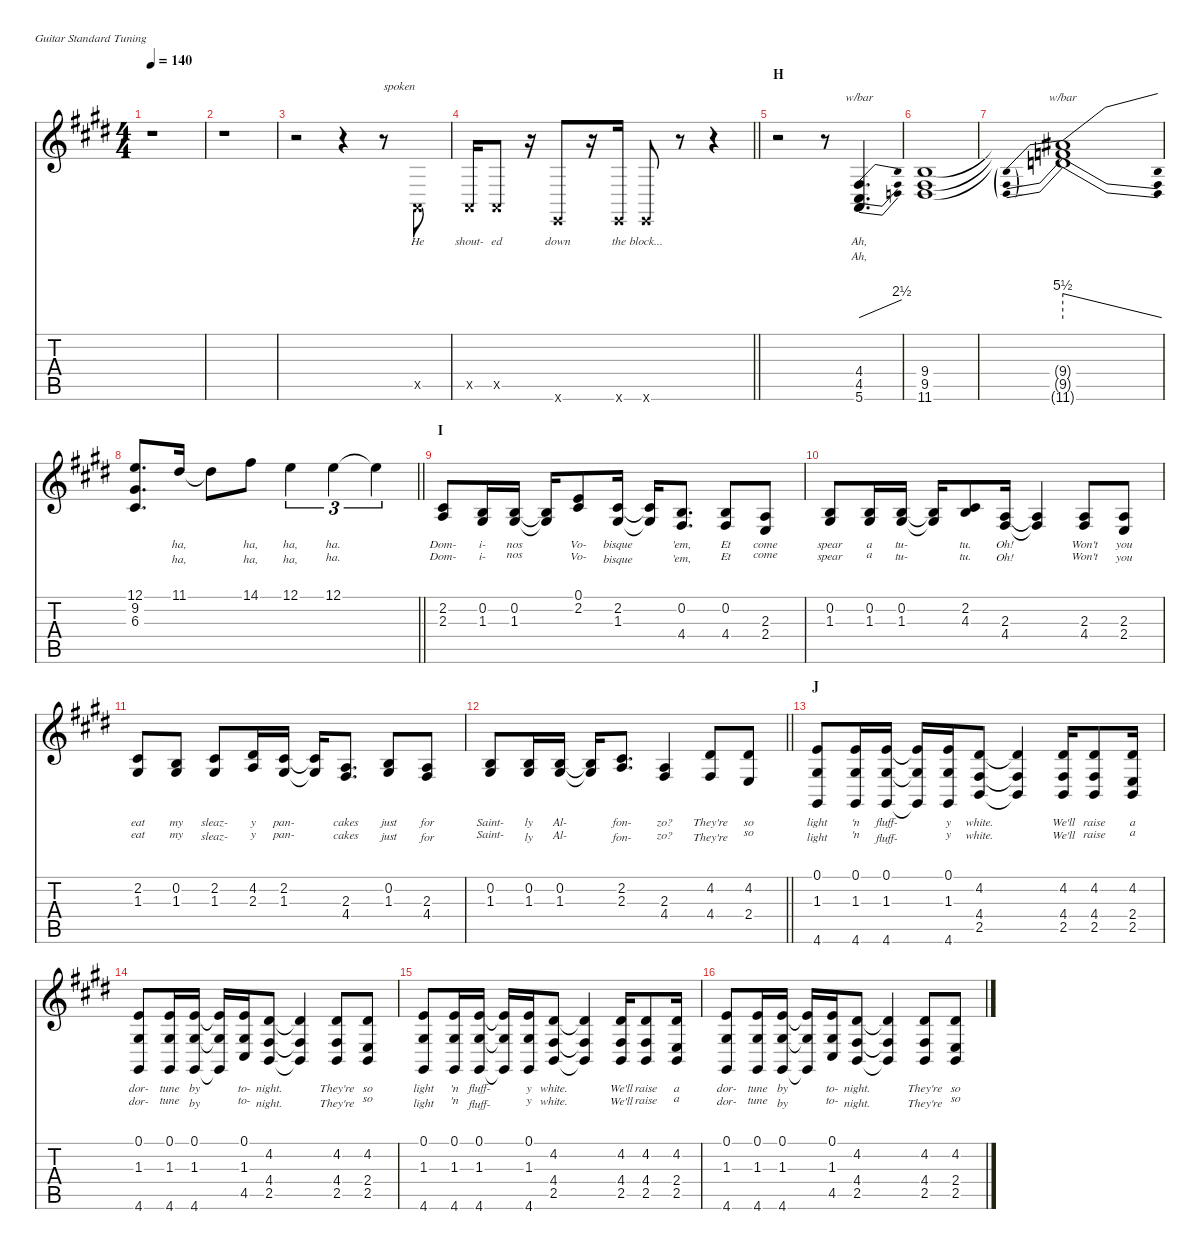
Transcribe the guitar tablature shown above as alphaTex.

\defaultSystemsLayout 4
\hideDynamics
\bracketExtendMode nobrackets
\singleTrackTrackNamePolicy hidden
\multiTrackTrackNamePolicy hidden
\firstSystemTrackNameMode fullname
\firstSystemTrackNameOrientation horizontal
\otherSystemsTrackNameOrientation horizontal
\track ("Vocals" "led.synth.") {instrument lead6voice}
\staff {score tabs}
\tuning (E4 B3 G3 D3 A2 E2)
\ts (4 4)
\tempo 140
\clef g2
\ks e
r.1{dy f beam Down} |
r.1{beam Down} |
r.2{beam Down} r.4{beam Down} r.8{txt "spoken" beam Down} 0.5{x acc forcenatural}.8{lyrics (0 "He") lyrics (1 " ") lyrics (2 "") lyrics (3 "") lyrics (4 "") beam Up} |
\barLineRight lightlight
0.5{x acc forcenatural}.16{lyrics (0 "shout-") lyrics (1 " ") lyrics (2 "") lyrics (3 "") lyrics (4 "") beam Up} 0.5{x acc forcenatural}.8{lyrics (0 "ed") lyrics (1 " ") lyrics (2 "") lyrics (3 "") lyrics (4 "") beam Up} r.16{beam Up} 0.6{x acc forcenatural}.8{lyrics (0 "down") lyrics (1 " ") lyrics (2 "") lyrics (3 "") lyrics (4 "") beam Up} r.16{beam Up} 0.6{x acc forcenatural}.16{lyrics (0 "the") lyrics (1 " ") lyrics (2 "") lyrics (3 "") lyrics (4 "") beam Up} 0.6{x acc forcenatural}.8{lyrics (0 "block...") lyrics (1 "") lyrics (2 "") lyrics (3 "") lyrics (4 "") beam Up} r.8{beam Up} r.4{beam Up} |
\section ("" "H")
r.2{beam Down} r.8{beam Down} (4.4{acc #} 4.5{acc #} 5.6{acc forcenatural}).4{d tbe (dive default 0 0 60 10) lyrics (0 "Ah,") lyrics (1 "Ah,") lyrics (2 "") lyrics (3 "") lyrics (4 "") dy mf beam Up} |
(9.4{acc forcenatural} 9.5{acc #} 11.6{acc #}).1{lyrics (0 " ") lyrics (1 " ") lyrics (2 "") lyrics (3 "") lyrics (4 "") beam Up} |
(9.4{t} 9.5{t} 11.6{t}).1{tbe (predivedive default 0 22 60 0) dy f beam Up} |
\barLineRight lightlight
(12.1{acc forcenatural} 9.2{acc #} 6.3{acc #}).8{d lyrics (0 " ") lyrics (1 " ") lyrics (2 "") lyrics (3 "") lyrics (4 "") dy mf beam Up} 11.1{acc #}.16{lyrics (0 "ha,") lyrics (1 "ha,") lyrics (2 "") lyrics (3 "") lyrics (4 "") beam Up} 11.1{t acc #}.8{dy f beam Down} 14.1{acc #}.8{lyrics (0 "ha,") lyrics (1 "ha,") lyrics (2 "") lyrics (3 "") lyrics (4 "") dy mf beam Down} 12.1{acc forcenatural}.4{tu (3 2) lyrics (0 "ha,") lyrics (1 "ha,") lyrics (2 "") lyrics (3 "") lyrics (4 "") beam Down} 12.1{acc forcenatural}.4{tu (3 2) lyrics (0 "ha.") lyrics (1 "ha.") lyrics (2 "") lyrics (3 "") lyrics (4 "") beam Down} 12.1{t acc forcenatural}.4{tu (3 2) dy f beam Down} |
\section ("" "I")
(2.2{acc #} 2.3{acc forcenatural}).8{lyrics (0 "Dom-") lyrics (1 "Dom-") lyrics (2 "") lyrics (3 "") lyrics (4 "") dy mf beam Up} (0.2{acc forcenatural} 1.3{acc #}).16{lyrics (0 "i-") lyrics (1 "i-") lyrics (2 "") lyrics (3 "") lyrics (4 "") beam Up} (0.2{acc forcenatural} 1.3{acc #}).16{lyrics (0 "nos") lyrics (1 "nos") lyrics (2 "") lyrics (3 "") lyrics (4 "") beam Up} (0.2{t acc forcenatural} 1.3{t acc #}).16{dy f beam Up} (0.1{acc forcenatural} 2.2{acc #}).8{lyrics (0 "Vo-") lyrics (1 "Vo-") lyrics (2 "") lyrics (3 "") lyrics (4 "") dy mf beam Up} (2.2{acc #} 1.3{acc #}).16{lyrics (0 "bisque") lyrics (1 "bisque") lyrics (2 "") lyrics (3 "") lyrics (4 "") beam Up} (2.2{t acc #} 1.3{t acc #}).16{dy f beam Up} (0.2{acc forcenatural} 4.4{acc #}).8{d lyrics (0 "'em,") lyrics (1 "'em,") lyrics (2 "") lyrics (3 "") lyrics (4 "") dy mf beam Up} (0.2{acc forcenatural} 4.4{acc #}).8{lyrics (0 "Et") lyrics (1 "Et") lyrics (2 "") lyrics (3 "") lyrics (4 "") beam Up} (2.3{acc forcenatural} 2.4{acc forcenatural}).8{lyrics (0 "come") lyrics (1 "come") lyrics (2 "") lyrics (3 "") lyrics (4 "") beam Up} |
(0.2{acc forcenatural} 1.3{acc #}).8{lyrics (0 "spear") lyrics (1 "spear") lyrics (2 "") lyrics (3 "") lyrics (4 "") beam Up} (0.2{acc forcenatural} 1.3{acc #}).16{lyrics (0 "a") lyrics (1 "a") lyrics (2 "") lyrics (3 "") lyrics (4 "") beam Up} (0.2{acc forcenatural} 1.3{acc #}).16{lyrics (0 "tu-") lyrics (1 "tu-") lyrics (2 "") lyrics (3 "") lyrics (4 "") beam Up} (0.2{t acc forcenatural} 1.3{t acc #}).16{dy f beam Up} (2.2{acc #} 4.3{acc forcenatural}).8{lyrics (0 "tu.") lyrics (1 "tu.") lyrics (2 "") lyrics (3 "") lyrics (4 "") dy mf beam Up} (2.3{acc forcenatural} 4.4{acc #}).16{lyrics (0 "Oh!") lyrics (1 "Oh!") lyrics (2 "") lyrics (3 "") lyrics (4 "") beam Up} (2.3{t acc forcenatural} 4.4{t acc #}).4{dy f beam Up} (2.3{acc forcenatural} 4.4{acc #}).8{lyrics (0 "Won't") lyrics (1 "Won't") lyrics (2 "") lyrics (3 "") lyrics (4 "") dy mf beam Up} (2.3{acc forcenatural} 2.4{acc forcenatural}).8{lyrics (0 "you") lyrics (1 "you") lyrics (2 "") lyrics (3 "") lyrics (4 "") beam Up} |
(2.2{acc #} 1.3{acc #}).8{lyrics (0 "eat") lyrics (1 "eat") lyrics (2 "") lyrics (3 "") lyrics (4 "") beam Up} (0.2{acc forcenatural} 1.3{acc #}).8{lyrics (0 "my") lyrics (1 "my") lyrics (2 "") lyrics (3 "") lyrics (4 "") beam Up} (2.2{acc #} 1.3{acc #}).8{lyrics (0 "sleaz-") lyrics (1 "sleaz-") lyrics (2 "") lyrics (3 "") lyrics (4 "") beam Up} (4.2{acc #} 2.3{acc forcenatural}).16{lyrics (0 "y") lyrics (1 "y") lyrics (2 "") lyrics (3 "") lyrics (4 "") beam Up} (2.2{acc #} 1.3{acc #}).16{lyrics (0 "pan-") lyrics (1 "pan-") lyrics (2 "") lyrics (3 "") lyrics (4 "") beam Up} (2.2{t acc #} 1.3{t acc #}).16{dy f beam Up} (2.3{acc forcenatural} 4.4{acc #}).8{d lyrics (0 "cakes") lyrics (1 "cakes") lyrics (2 "") lyrics (3 "") lyrics (4 "") dy mf beam Up} (0.2{acc forcenatural} 1.3{acc #}).8{lyrics (0 "just") lyrics (1 "just") lyrics (2 "") lyrics (3 "") lyrics (4 "") beam Up} (2.3{acc forcenatural} 4.4{acc #}).8{lyrics (0 "for") lyrics (1 "for") lyrics (2 "") lyrics (3 "") lyrics (4 "") beam Up} |
\barLineRight lightlight
(0.2{acc forcenatural} 1.3{acc #}).8{lyrics (0 "Saint-") lyrics (1 "Saint-") lyrics (2 "") lyrics (3 "") lyrics (4 "") beam Up} (0.2{acc forcenatural} 1.3{acc #}).16{lyrics (0 "ly") lyrics (1 "ly") lyrics (2 "") lyrics (3 "") lyrics (4 "") beam Up} (0.2{acc forcenatural} 1.3{acc #}).16{lyrics (0 "Al-") lyrics (1 "Al-") lyrics (2 "") lyrics (3 "") lyrics (4 "") beam Up} (0.2{t acc forcenatural} 1.3{t acc #}).16{dy f beam Up} (2.2{acc #} 2.3{acc forcenatural}).8{d lyrics (0 "fon-") lyrics (1 "fon-") lyrics (2 "") lyrics (3 "") lyrics (4 "") dy mf beam Up} (2.3{acc forcenatural} 4.4{acc #}).4{lyrics (0 "zo?") lyrics (1 "zo?") lyrics (2 "") lyrics (3 "") lyrics (4 "") beam Up} (4.2{acc #} 4.4{acc #}).8{lyrics (0 "They're") lyrics (1 "They're") lyrics (2 "") lyrics (3 "") lyrics (4 "") dy fff beam Up} (4.2{acc #} 2.4{acc forcenatural}).8{lyrics (0 "so") lyrics (1 "so") lyrics (2 "") lyrics (3 "") lyrics (4 "") beam Up} |
\section ("" "J")
(0.1{acc forcenatural} 1.3{acc #} 4.6{acc #}).8{lyrics (0 "light") lyrics (1 "light") lyrics (2 "") lyrics (3 "") lyrics (4 "") beam Up} (0.1{acc forcenatural} 1.3{acc #} 4.6{acc #}).16{lyrics (0 "'n") lyrics (1 "'n") lyrics (2 "") lyrics (3 "") lyrics (4 "") beam Up} (0.1{acc forcenatural} 1.3{acc #} 4.6{acc #}).16{lyrics (0 "fluff-") lyrics (1 "fluff-") lyrics (2 "") lyrics (3 "") lyrics (4 "") beam Up} (0.1{t acc forcenatural} 1.3{t acc #} 4.6{t acc #}).16{dy f beam Up} (0.1{acc forcenatural} 1.3{acc #} 4.6{acc #}).16{lyrics (0 "y") lyrics (1 "y") lyrics (2 "") lyrics (3 "") lyrics (4 "") dy fff beam Up} (4.2{acc #} 4.4{acc #} 2.5{acc forcenatural}).8{lyrics (0 "white.") lyrics (1 "white.") lyrics (2 "") lyrics (3 "") lyrics (4 "") beam Up} (4.2{t acc #} 4.4{t acc #} 2.5{t acc forcenatural}).4{dy f beam Up} (4.2{acc #} 4.4{acc #} 2.5{acc forcenatural}).16{lyrics (0 "We'll") lyrics (1 "We'll") lyrics (2 "") lyrics (3 "") lyrics (4 "") dy fff beam Up} (4.2{acc #} 4.4{acc #} 2.5{acc forcenatural}).8{lyrics (0 "raise") lyrics (1 "raise") lyrics (2 "") lyrics (3 "") lyrics (4 "") beam Up} (4.2{acc #} 2.4{acc forcenatural} 2.5{acc forcenatural}).16{lyrics (0 "a") lyrics (1 "a") lyrics (2 "") lyrics (3 "") lyrics (4 "") beam Up} |
(0.1{acc forcenatural} 1.3{acc #} 4.6{acc #}).8{lyrics (0 "dor-") lyrics (1 "dor-") lyrics (2 "") lyrics (3 "") lyrics (4 "") beam Up} (0.1{acc forcenatural} 1.3{acc #} 4.6{acc #}).16{lyrics (0 "tune") lyrics (1 "tune") lyrics (2 "") lyrics (3 "") lyrics (4 "") beam Up} (0.1{acc forcenatural} 1.3{acc #} 4.6{acc #}).16{lyrics (0 "by") lyrics (1 "by") lyrics (2 "") lyrics (3 "") lyrics (4 "") beam Up} (0.1{t acc forcenatural} 1.3{t acc #} 4.6{t acc #}).16{dy f beam Up} (0.1{acc forcenatural} 1.3{acc #} 4.5{acc #}).16{lyrics (0 "to-") lyrics (1 "to-") lyrics (2 "") lyrics (3 "") lyrics (4 "") dy fff beam Up} (4.2{acc #} 4.4{acc #} 2.5{acc forcenatural}).8{lyrics (0 "night.") lyrics (1 "night.") lyrics (2 "") lyrics (3 "") lyrics (4 "") beam Up} (4.2{t acc #} 4.4{t acc #} 2.5{t acc forcenatural}).4{dy f beam Up} (4.2{acc #} 4.4{acc #} 2.5{acc forcenatural}).8{lyrics (0 "They're") lyrics (1 "They're") lyrics (2 "") lyrics (3 "") lyrics (4 "") dy fff beam Up} (4.2{acc #} 2.4{acc forcenatural} 2.5{acc forcenatural}).8{lyrics (0 "so") lyrics (1 "so") lyrics (2 "") lyrics (3 "") lyrics (4 "") beam Up} |
(0.1{acc forcenatural} 1.3{acc #} 4.6{acc #}).8{lyrics (0 "light") lyrics (1 "light") lyrics (2 "") lyrics (3 "") lyrics (4 "") beam Up} (0.1{acc forcenatural} 1.3{acc #} 4.6{acc #}).16{lyrics (0 "'n") lyrics (1 "'n") lyrics (2 "") lyrics (3 "") lyrics (4 "") beam Up} (0.1{acc forcenatural} 1.3{acc #} 4.6{acc #}).16{lyrics (0 "fluff-") lyrics (1 "fluff-") lyrics (2 "") lyrics (3 "") lyrics (4 "") beam Up} (0.1{t acc forcenatural} 1.3{t acc #} 4.6{t acc #}).16{dy f beam Up} (0.1{acc forcenatural} 1.3{acc #} 4.6{acc #}).16{lyrics (0 "y") lyrics (1 "y") lyrics (2 "") lyrics (3 "") lyrics (4 "") dy fff beam Up} (4.2{acc #} 4.4{acc #} 2.5{acc forcenatural}).8{lyrics (0 "white.") lyrics (1 "white.") lyrics (2 "") lyrics (3 "") lyrics (4 "") beam Up} (4.2{t acc #} 4.4{t acc #} 2.5{t acc forcenatural}).4{dy f beam Up} (4.2{acc #} 4.4{acc #} 2.5{acc forcenatural}).16{lyrics (0 "We'll") lyrics (1 "We'll") lyrics (2 "") lyrics (3 "") lyrics (4 "") dy fff beam Up} (4.2{acc #} 4.4{acc #} 2.5{acc forcenatural}).8{lyrics (0 "raise") lyrics (1 "raise") lyrics (2 "") lyrics (3 "") lyrics (4 "") beam Up} (4.2{acc #} 2.4{acc forcenatural} 2.5{acc forcenatural}).16{lyrics (0 "a") lyrics (1 "a") lyrics (2 "") lyrics (3 "") lyrics (4 "") beam Up} |
(0.1{acc forcenatural} 1.3{acc #} 4.6{acc #}).8{lyrics (0 "dor-") lyrics (1 "dor-") lyrics (2 "") lyrics (3 "") lyrics (4 "") beam Up} (0.1{acc forcenatural} 1.3{acc #} 4.6{acc #}).16{lyrics (0 "tune") lyrics (1 "tune") lyrics (2 "") lyrics (3 "") lyrics (4 "") beam Up} (0.1{acc forcenatural} 1.3{acc #} 4.6{acc #}).16{lyrics (0 "by") lyrics (1 "by") lyrics (2 "") lyrics (3 "") lyrics (4 "") beam Up} (0.1{t acc forcenatural} 1.3{t acc #} 4.6{t acc #}).16{dy f beam Up} (0.1{acc forcenatural} 1.3{acc #} 4.5{acc #}).16{lyrics (0 "to-") lyrics (1 "to-") lyrics (2 "") lyrics (3 "") lyrics (4 "") dy fff beam Up} (4.2{acc #} 4.4{acc #} 2.5{acc forcenatural}).8{lyrics (0 "night.") lyrics (1 "night.") lyrics (2 "") lyrics (3 "") lyrics (4 "") beam Up} (4.2{t acc #} 4.4{t acc #} 2.5{t acc forcenatural}).4{dy f beam Up} (4.2{acc #} 4.4{acc #} 2.5{acc forcenatural}).8{lyrics (0 "They're") lyrics (1 "They're") lyrics (2 "") lyrics (3 "") lyrics (4 "") dy fff beam Up} (4.2{acc #} 2.4{acc forcenatural} 2.5{acc forcenatural}).8{lyrics (0 "so") lyrics (1 "so") lyrics (2 "") lyrics (3 "") lyrics (4 "") beam Up}
